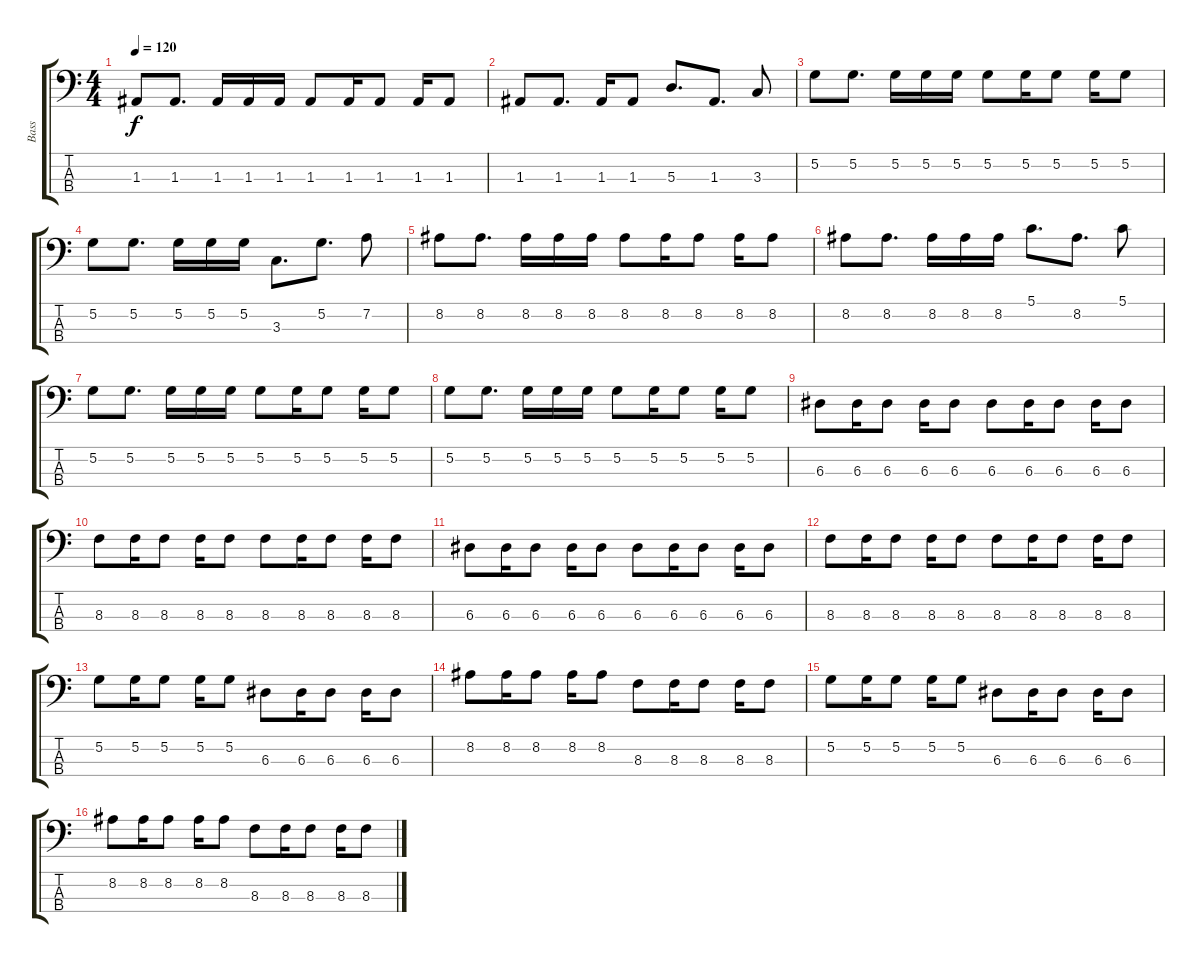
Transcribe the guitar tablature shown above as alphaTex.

\track ("Bass" "Bass") {instrument electricbasspick}
\staff {score tabs}
\tuning (G2 D2 A1 D1) {hide}
\ts (4 4)
\tempo 120
\clef f4
\ks c
1.3.8{dy f} 1.3.8{d} 1.3.16 1.3.16 1.3.16 1.3.8 1.3.16 1.3.8 1.3.16 1.3.8 |
1.3.8 1.3.8{d} 1.3.16 1.3.8 5.3.8{d} 1.3.8{d} 3.3.8 |
5.2.8 5.2.8{d} 5.2.16 5.2.16 5.2.16 5.2.8 5.2.16 5.2.8 5.2.16 5.2.8 |
5.2.8 5.2.8{d} 5.2.16 5.2.16 5.2.16 3.3.8{d} 5.2.8{d} 7.2.8 |
8.2.8 8.2.8{d} 8.2.16 8.2.16 8.2.16 8.2.8 8.2.16 8.2.8 8.2.16 8.2.8 |
8.2.8 8.2.8{d} 8.2.16 8.2.16 8.2.16 5.1.8{d} 8.2.8{d} 5.1.8 |
5.2.8 5.2.8{d} 5.2.16 5.2.16 5.2.16 5.2.8 5.2.16 5.2.8 5.2.16 5.2.8 |
5.2.8 5.2.8{d} 5.2.16 5.2.16 5.2.16 5.2.8 5.2.16 5.2.8 5.2.16 5.2.8 |
6.3.8 6.3.16 6.3.8 6.3.16 6.3.8 6.3.8 6.3.16 6.3.8 6.3.16 6.3.8 |
8.3.8 8.3.16 8.3.8 8.3.16 8.3.8 8.3.8 8.3.16 8.3.8 8.3.16 8.3.8 |
6.3.8 6.3.16 6.3.8 6.3.16 6.3.8 6.3.8 6.3.16 6.3.8 6.3.16 6.3.8 |
8.3.8 8.3.16 8.3.8 8.3.16 8.3.8 8.3.8 8.3.16 8.3.8 8.3.16 8.3.8 |
5.2.8 5.2.16 5.2.8 5.2.16 5.2.8 6.3.8 6.3.16 6.3.8 6.3.16 6.3.8 |
8.2.8 8.2.16 8.2.8 8.2.16 8.2.8 8.3.8 8.3.16 8.3.8 8.3.16 8.3.8 |
5.2.8 5.2.16 5.2.8 5.2.16 5.2.8 6.3.8 6.3.16 6.3.8 6.3.16 6.3.8 |
8.2.8 8.2.16 8.2.8 8.2.16 8.2.8 8.3.8 8.3.16 8.3.8 8.3.16 8.3.8
